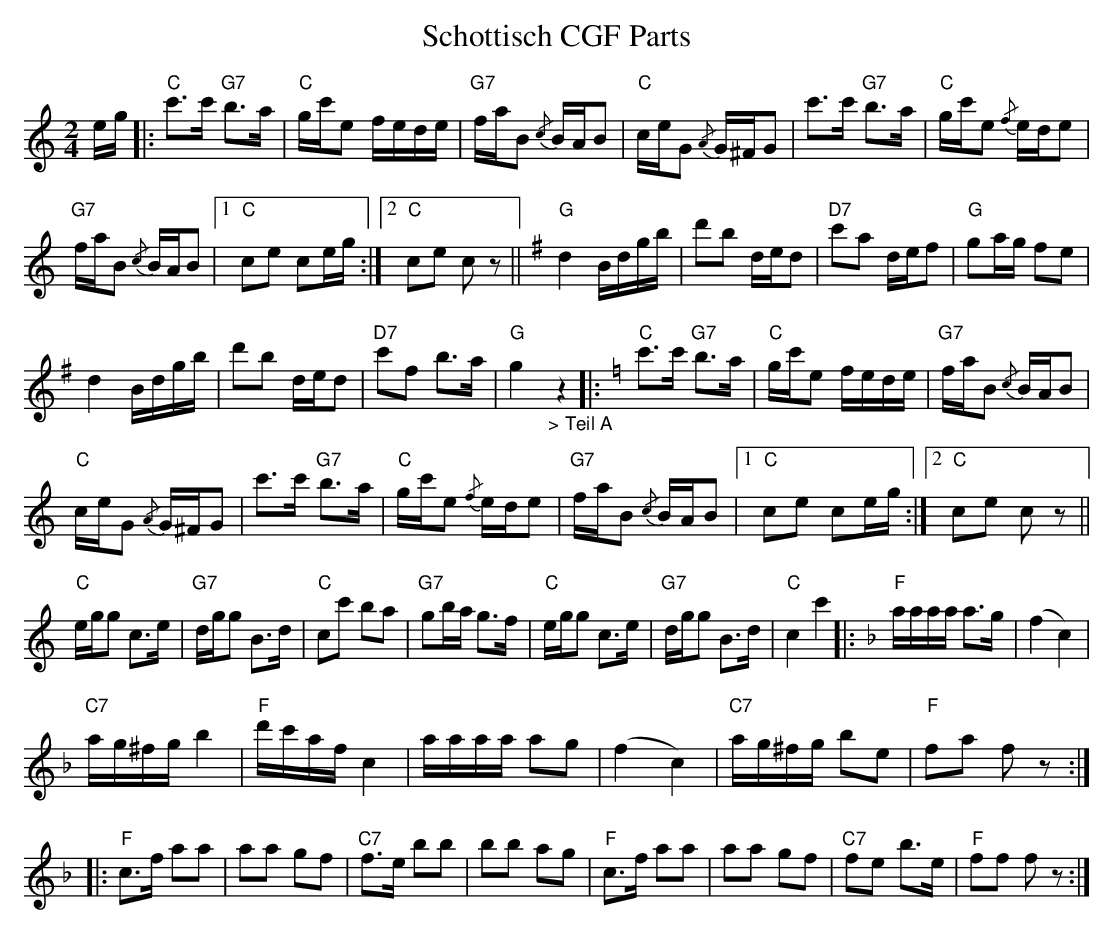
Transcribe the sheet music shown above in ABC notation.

X:1
T: Schottisch CGF Parts
M:2/4
L:1/16
K:C
eg |: "C"c'3c' "G7"b3a | "C"gc'e2 fede | "G7"faB2 {/c}BAB2 | "C"ceG2 {/A}G^FG2 | c'3c' "G7"b3a | "C"gc'e2 {/f}ede2 |
"G7"faB2 {/c}BAB2 |1 "C"c2e2 c2eg :|2 "C"c2e2 c2z2 || [K:G] "G"d4 Bdgb | d'2b2 ded2 | "D7"c'2a2 def2 | "G"g2ag f2e2 |
d4 Bdgb | d'2b2 ded2 | "D7"c'2f2 b3a | "G"g4 "_> Teil A"z4 |:[K:C] "C"c'3c' "G7"b3a | "C"gc'e2 fede | "G7"faB2 {/c}BAB2 |
"C"ceG2 {/A}G^FG2 | c'3c' "G7"b3a | "C"gc'e2 {/f}ede2 | "G7"faB2 {/c}BAB2 |1 "C"c2e2 c2eg :|2 "C"c2e2 c2z2 ||
[K:C] "C"egg2 c3e | "G7"dgg2 B3d | "C"c2c'2 b2a2 | "G7"g2ba g3f | "C"egg2 c3e | "G7"dgg2 B3d | "C"c4c'4 |: [K:F] "F"aaaa a3g | (f4c4) |
"C7"ag^fg b4 | "F"d'c'af c4 | aaaa a2g2 | (f4c4) | "C7"ag^fg b2e2 | "F"f2a2 f2z2 ::
[L:1/8] "F"c>f aa | aa gf | "C7"f>e bb | bb ag | "F"c>f aa | aa gf | "C7"fe b>e | "F"ff fz :|
